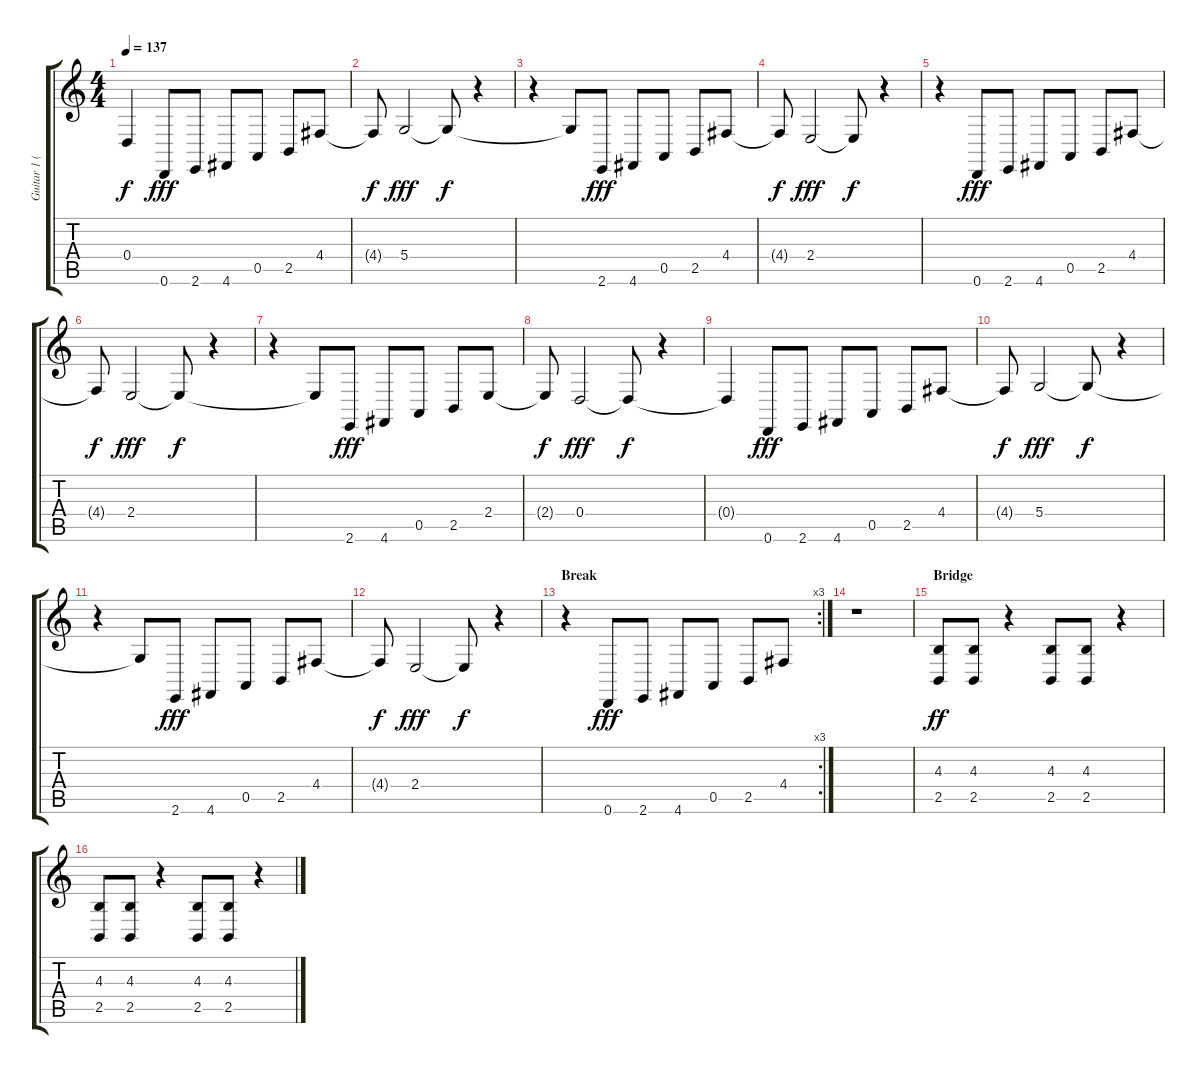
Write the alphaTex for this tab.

\track ("Guitar 1 (Drop D)" "Guitar 1 (") {instrument lead5charang}
\staff {score tabs}
\tuning (E4 B3 G3 D3 A2 D2) {hide}
\ts (4 4)
\tempo 137
\clef g2
\ks c
0.4{t}.4{dy f} 0.6.8{dy fff} 2.6.8 4.6.8 0.5.8 2.5.8 4.4.8 |
4.4{t}.8{dy f} 5.4.2{dy fff} 5.4{t}.8{dy f} r.4 |
r.4 5.4{t}.8 2.6.8{dy fff} 4.6.8 0.5.8 2.5.8 4.4.8 |
4.4{t}.8{dy f} 2.4.2{dy fff} 2.4{t}.8{dy f} r.4 |
r.4{volume 14 balance 7 instrument lead5charang} 0.6.8{dy fff} 2.6.8 4.6.8 0.5.8 2.5.8 4.4.8 |
4.4{t}.8{dy f} 2.4.2{dy fff} 2.4{t}.8{dy f} r.4 |
r.4 2.4{t}.8 2.6.8{dy fff} 4.6.8 0.5.8 2.5.8 2.4.8 |
2.4{t}.8{dy f} 0.4.2{dy fff} 0.4{t}.8{dy f} r.4 |
0.4{t}.4 0.6.8{dy fff} 2.6.8 4.6.8 0.5.8 2.5.8 4.4.8 |
4.4{t}.8{dy f} 5.4.2{dy fff} 5.4{t}.8{dy f} r.4 |
r.4 5.4{t}.8 2.6.8{dy fff} 4.6.8 0.5.8 2.5.8 4.4.8 |
4.4{t}.8{dy f} 2.4.2{dy fff} 2.4{t}.8{dy f} r.4 |
\rc 3
\section ("" "Break")
r.4{volume 8 balance 3 instrument lead5charang} 0.6.8{dy fff} 2.6.8 4.6.8 0.5.8 2.5.8 4.4.8 |
r.1{instrument lead2sawtooth} |
\section ("" "Bridge")
(4.3 2.5).8{dy ff} (4.3 2.5).8 r.4 (4.3 2.5).8 (4.3 2.5).8 r.4 |
(4.3 2.5).8 (4.3 2.5).8 r.4 (4.3 2.5).8 (4.3 2.5).8 r.4
